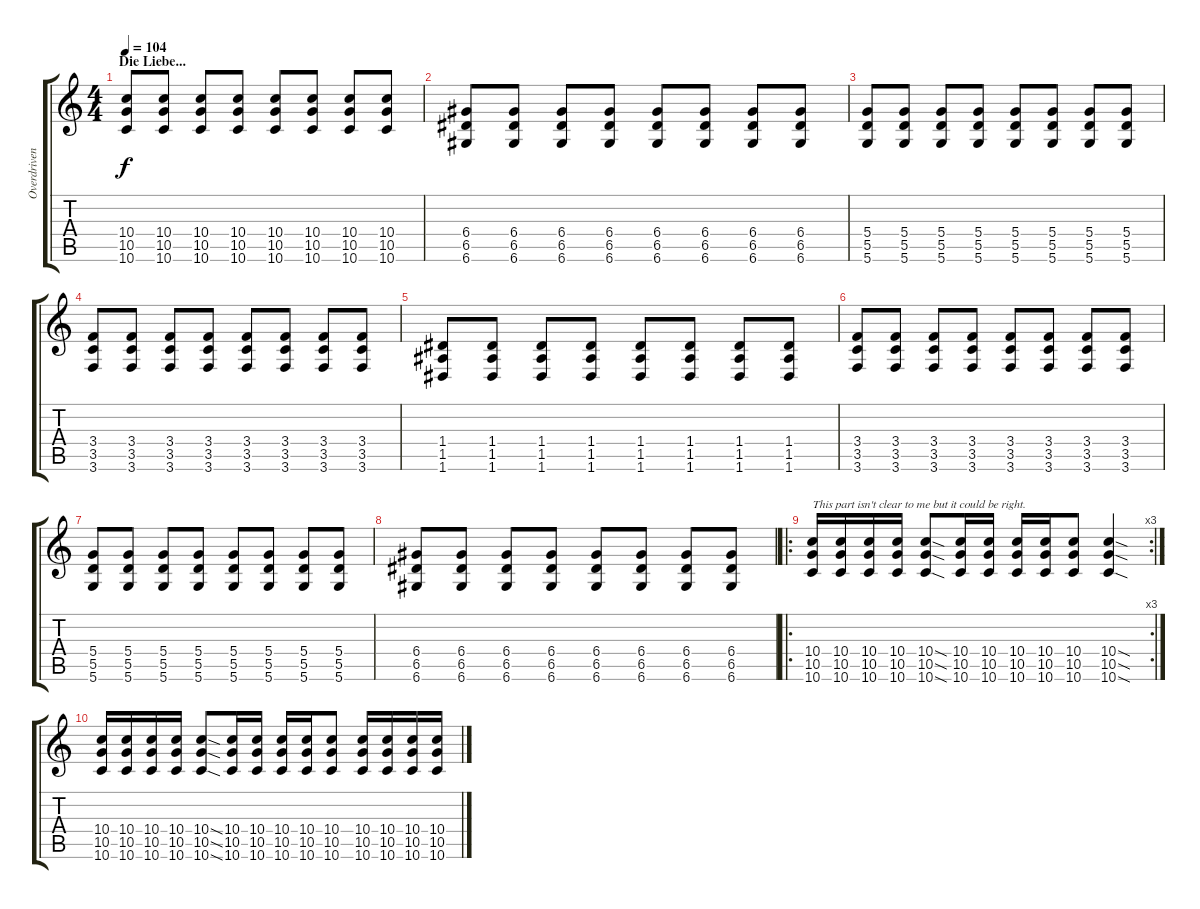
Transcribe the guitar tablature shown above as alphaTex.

\track ("Overdriven Guitar 2" "Overdriven") {instrument overdrivenguitar}
\staff {score tabs}
\tuning (E4 B3 G3 D3 A2 D2) {hide}
\ts (4 4)
\section ("" "Die Liebe...")
\tempo 104
\clef g2
\ks c
(10.4 10.5 10.6).8{dy f} (10.4 10.5 10.6).8 (10.4 10.5 10.6).8 (10.4 10.5 10.6).8 (10.4 10.5 10.6).8 (10.4 10.5 10.6).8 (10.4 10.5 10.6).8 (10.4 10.5 10.6).8 |
(6.4 6.5 6.6).8 (6.4 6.5 6.6).8 (6.4 6.5 6.6).8 (6.4 6.5 6.6).8 (6.4 6.5 6.6).8 (6.4 6.5 6.6).8 (6.4 6.5 6.6).8 (6.4 6.5 6.6).8 |
(5.4 5.5 5.6).8 (5.4 5.5 5.6).8 (5.4 5.5 5.6).8 (5.4 5.5 5.6).8 (5.4 5.5 5.6).8 (5.4 5.5 5.6).8 (5.4 5.5 5.6).8 (5.4 5.5 5.6).8 |
(3.4 3.5 3.6).8 (3.4 3.5 3.6).8 (3.4 3.5 3.6).8 (3.4 3.5 3.6).8 (3.4 3.5 3.6).8 (3.4 3.5 3.6).8 (3.4 3.5 3.6).8 (3.4 3.5 3.6).8 |
(1.4 1.5 1.6).8 (1.4 1.5 1.6).8 (1.4 1.5 1.6).8 (1.4 1.5 1.6).8 (1.4 1.5 1.6).8 (1.4 1.5 1.6).8 (1.4 1.5 1.6).8 (1.4 1.5 1.6).8 |
(3.4 3.5 3.6).8 (3.4 3.5 3.6).8 (3.4 3.5 3.6).8 (3.4 3.5 3.6).8 (3.4 3.5 3.6).8 (3.4 3.5 3.6).8 (3.4 3.5 3.6).8 (3.4 3.5 3.6).8 |
(5.4 5.5 5.6).8 (5.4 5.5 5.6).8 (5.4 5.5 5.6).8 (5.4 5.5 5.6).8 (5.4 5.5 5.6).8 (5.4 5.5 5.6).8 (5.4 5.5 5.6).8 (5.4 5.5 5.6).8 |
(6.4 6.5 6.6).8 (6.4 6.5 6.6).8 (6.4 6.5 6.6).8 (6.4 6.5 6.6).8 (6.4 6.5 6.6).8 (6.4 6.5 6.6).8 (6.4 6.5 6.6).8 (6.4 6.5 6.6).8 |
\ro
\rc 3
(10.4 10.5 10.6).16{txt "This part isn't clear to me but it could be right."} (10.4 10.5 10.6).16 (10.4 10.5 10.6).16 (10.4 10.5 10.6).16 (10.4{sod} 10.5{sod} 10.6{sod}).8 (10.4 10.5 10.6).16 (10.4 10.5 10.6).16 (10.4 10.5 10.6).16 (10.4 10.5 10.6).16 (10.4 10.5 10.6).8 (10.4{sod} 10.5{sod} 10.6{sod}).4 |
(10.4 10.5 10.6).16 (10.4 10.5 10.6).16 (10.4 10.5 10.6).16 (10.4 10.5 10.6).16 (10.4{sod} 10.5{sod} 10.6{sod}).8 (10.4 10.5 10.6).16 (10.4 10.5 10.6).16 (10.4 10.5 10.6).16 (10.4 10.5 10.6).16 (10.4 10.5 10.6).8 (10.4 10.5 10.6).16 (10.4 10.5 10.6).16 (10.4 10.5 10.6).16 (10.4 10.5 10.6).16
